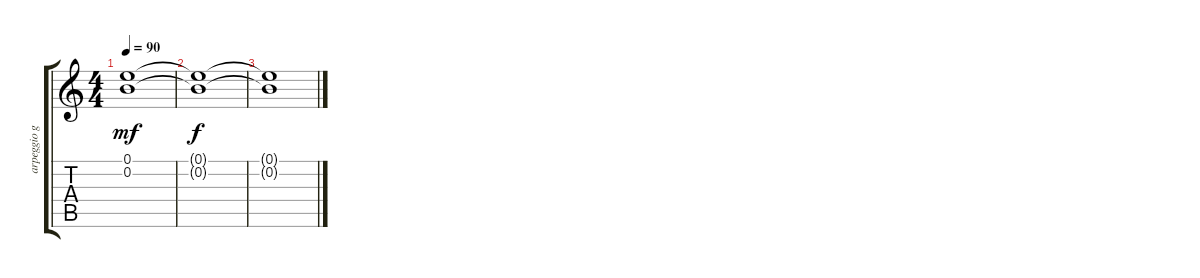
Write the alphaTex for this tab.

\track ("arpeggio guitar" "arpeggio g") {instrument distortionguitar}
\staff {score tabs}
\tuning (E4 B3 G3 D3 A2 E2) {hide}
\ts (4 4)
\tempo 90
\clef g2
\ks c
(0.1 0.2).1{dy mf} |
(0.1{t} 0.2{t}).1{dy f} |
(0.1{t} 0.2{t}).1
